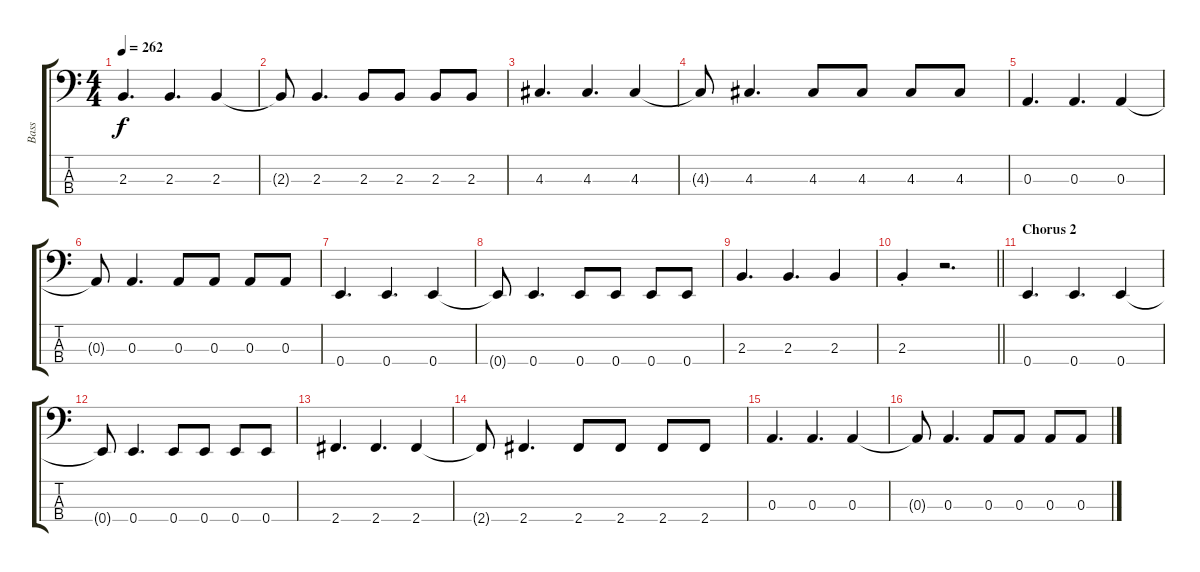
\track ("Bass" "Bass") {instrument electricbassfinger}
\staff {score tabs}
\tuning (G2 D2 A1 E1) {hide}
\ts (4 4)
\tempo 262
\clef f4
\ks c
2.3.4{d dy f} 2.3.4{d} 2.3.4 |
2.3{t}.8 2.3.4{d} 2.3.8 2.3.8 2.3.8 2.3.8 |
4.3.4{d} 4.3.4{d} 4.3.4 |
4.3{t}.8 4.3.4{d} 4.3.8 4.3.8 4.3.8 4.3.8 |
0.3.4{d} 0.3.4{d} 0.3.4 |
0.3{t}.8 0.3.4{d} 0.3.8 0.3.8 0.3.8 0.3.8 |
0.4.4{d} 0.4.4{d} 0.4.4 |
0.4{t}.8 0.4.4{d} 0.4.8 0.4.8 0.4.8 0.4.8 |
2.3.4{d} 2.3.4{d} 2.3.4 |
\barLineRight lightlight
2.3{st}.4 r.2{d} |
\section ("" "Chorus 2")
0.4.4{d} 0.4.4{d} 0.4.4 |
0.4{t}.8 0.4.4{d} 0.4.8 0.4.8 0.4.8 0.4.8 |
2.4.4{d} 2.4.4{d} 2.4.4 |
2.4{t}.8 2.4.4{d} 2.4.8 2.4.8 2.4.8 2.4.8 |
0.3.4{d} 0.3.4{d} 0.3.4 |
0.3{t}.8 0.3.4{d} 0.3.8 0.3.8 0.3.8 0.3.8
